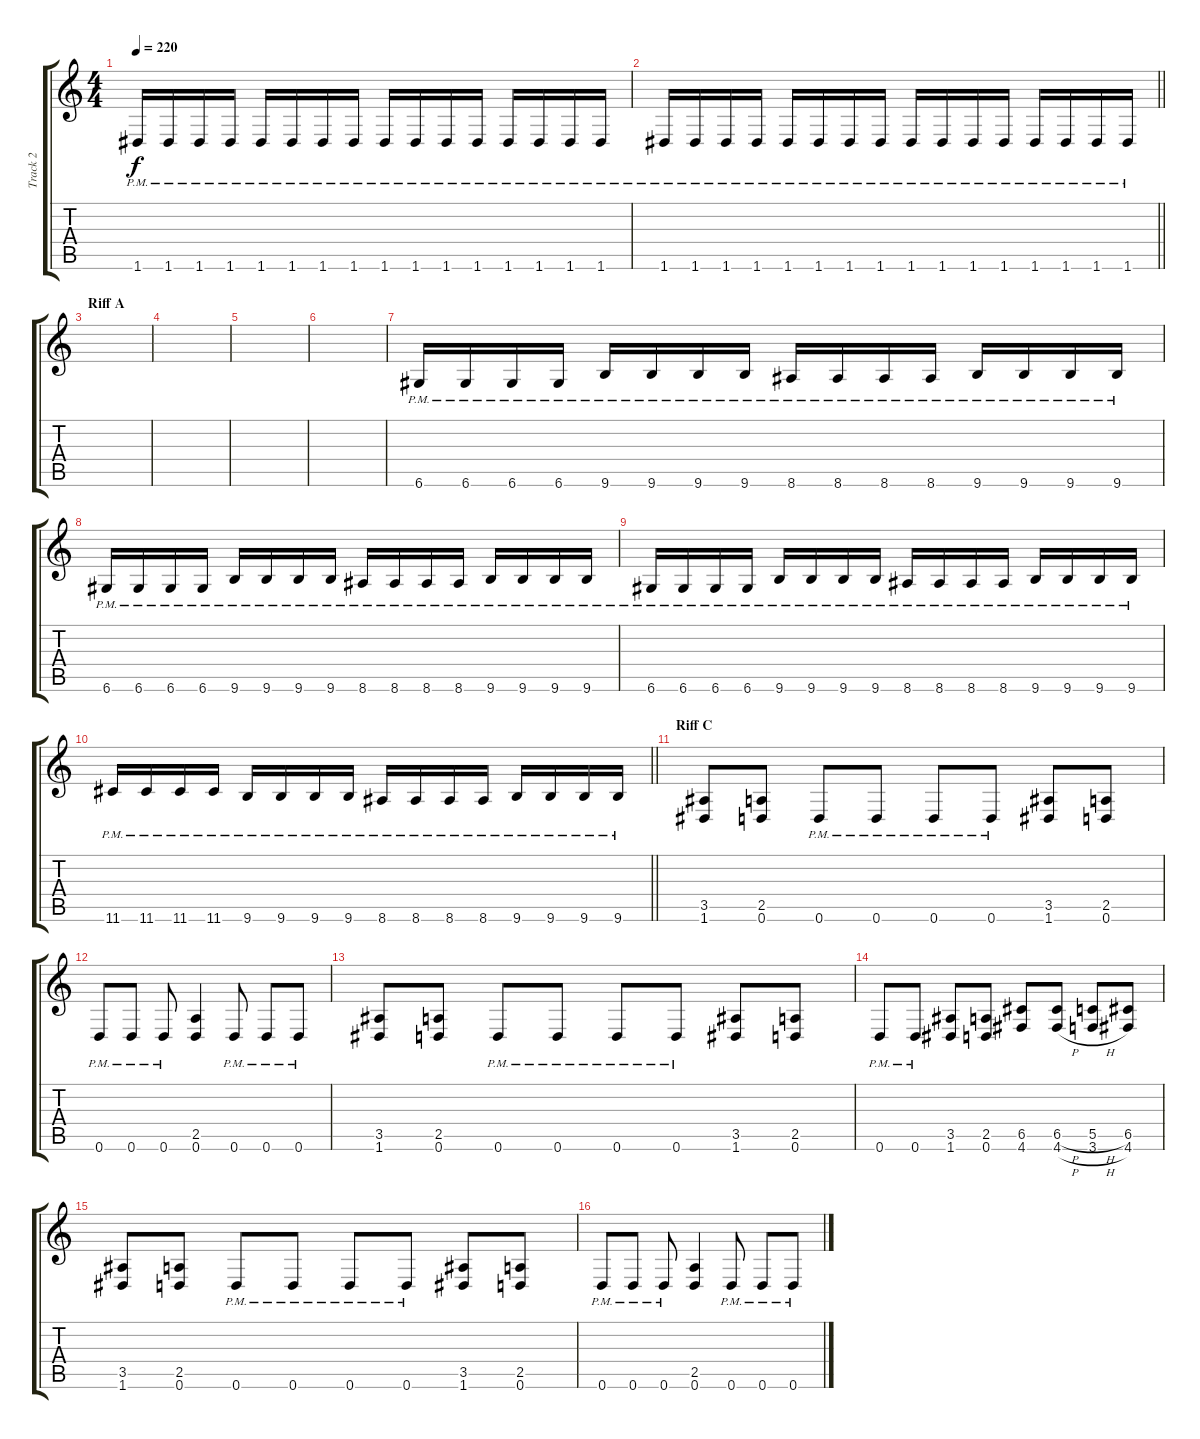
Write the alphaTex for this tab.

\track ("Track 2" "Track 2") {instrument distortionguitar}
\staff {score tabs}
\tuning (D4 A3 F3 C3 G2 D2) {hide}
\ts (4 4)
\tempo 220
\clef g2
\ks c
1.6{pm}.16{dy f} 1.6{pm}.16 1.6{pm}.16 1.6{pm}.16 1.6{pm}.16 1.6{pm}.16 1.6{pm}.16 1.6{pm}.16 1.6{pm}.16 1.6{pm}.16 1.6{pm}.16 1.6{pm}.16 1.6{pm}.16 1.6{pm}.16 1.6{pm}.16 1.6{pm}.16 |
\barLineRight lightlight
1.6{pm}.16 1.6{pm}.16 1.6{pm}.16 1.6{pm}.16 1.6{pm}.16 1.6{pm}.16 1.6{pm}.16 1.6{pm}.16 1.6{pm}.16 1.6{pm}.16 1.6{pm}.16 1.6{pm}.16 1.6{pm}.16 1.6{pm}.16 1.6{pm}.16 1.6{pm}.16 |
\section ("" "Riff A")
|
|
|
|
6.6{pm}.16 6.6{pm}.16 6.6{pm}.16 6.6{pm}.16 9.6{pm}.16 9.6{pm}.16 9.6{pm}.16 9.6{pm}.16 8.6{pm}.16 8.6{pm}.16 8.6{pm}.16 8.6{pm}.16 9.6{pm}.16 9.6{pm}.16 9.6{pm}.16 9.6{pm}.16 |
6.6{pm}.16 6.6{pm}.16 6.6{pm}.16 6.6{pm}.16 9.6{pm}.16 9.6{pm}.16 9.6{pm}.16 9.6{pm}.16 8.6{pm}.16 8.6{pm}.16 8.6{pm}.16 8.6{pm}.16 9.6{pm}.16 9.6{pm}.16 9.6{pm}.16 9.6{pm}.16 |
6.6{pm}.16 6.6{pm}.16 6.6{pm}.16 6.6{pm}.16 9.6{pm}.16 9.6{pm}.16 9.6{pm}.16 9.6{pm}.16 8.6{pm}.16 8.6{pm}.16 8.6{pm}.16 8.6{pm}.16 9.6{pm}.16 9.6{pm}.16 9.6{pm}.16 9.6{pm}.16 |
\barLineRight lightlight
11.6{pm}.16 11.6{pm}.16 11.6{pm}.16 11.6{pm}.16 9.6{pm}.16 9.6{pm}.16 9.6{pm}.16 9.6{pm}.16 8.6{pm}.16 8.6{pm}.16 8.6{pm}.16 8.6{pm}.16 9.6{pm}.16 9.6{pm}.16 9.6{pm}.16 9.6{pm}.16 |
\section ("" "Riff C")
(3.5 1.6).8 (2.5 0.6).8 0.6{pm}.8 0.6{pm}.8 0.6{pm}.8 0.6{pm}.8 (3.5 1.6).8 (2.5 0.6).8 |
0.6{pm}.8 0.6{pm}.8 0.6{pm}.8 (2.5 0.6).4 0.6{pm}.8 0.6{pm}.8 0.6{pm}.8 |
(3.5 1.6).8 (2.5 0.6).8 0.6{pm}.8 0.6{pm}.8 0.6{pm}.8 0.6{pm}.8 (3.5 1.6).8 (2.5 0.6).8 |
0.6{pm}.8 0.6{pm}.8 (3.5 1.6).8 (2.5 0.6).8 (6.5 4.6).8 (6.5{h} 4.6{h}).8 (5.5{h} 3.6{h}).8 (6.5 4.6).8 |
(3.5 1.6).8 (2.5 0.6).8 0.6{pm}.8 0.6{pm}.8 0.6{pm}.8 0.6{pm}.8 (3.5 1.6).8 (2.5 0.6).8 |
0.6{pm}.8 0.6{pm}.8 0.6{pm}.8 (2.5 0.6).4 0.6{pm}.8 0.6{pm}.8 0.6{pm}.8
